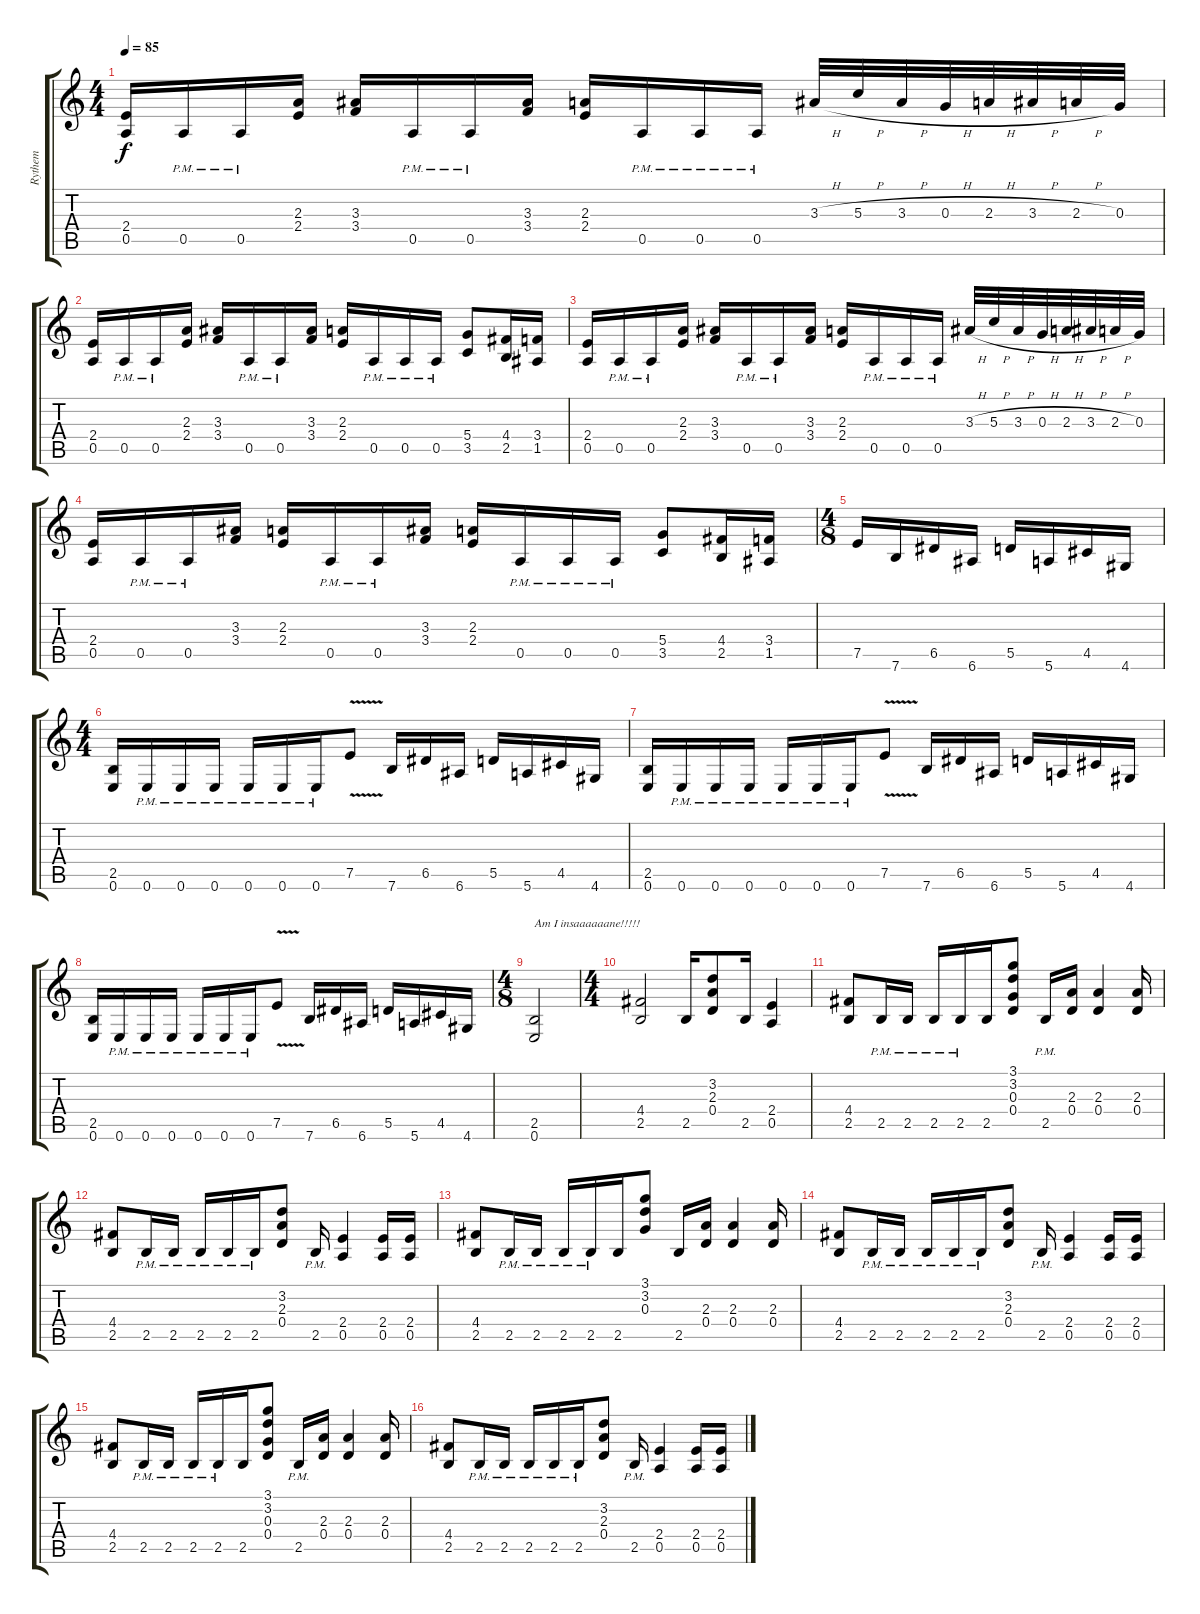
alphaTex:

\track ("Rythem" "Rythem") {instrument distortionguitar}
\staff {score tabs}
\tuning (E4 B3 G3 D3 A2 E2) {hide}
\ts (4 4)
\tempo 85
\clef g2
\ks c
(2.4 0.5).16{dy f} 0.5{pm}.16 0.5{pm}.16 (2.3 2.4).16 (3.3 3.4).16 0.5{pm}.16 0.5{pm}.16 (3.3 3.4).16 (2.3 2.4).16 0.5{pm}.16 0.5{pm}.16 0.5{pm}.16 3.3{h}.32 5.3{h}.32 3.3{h}.32 0.3{h}.32 2.3{h}.32 3.3{h}.32 2.3{h}.32 0.3.32 |
(2.4 0.5).16 0.5{pm}.16 0.5{pm}.16 (2.3 2.4).16 (3.3 3.4).16 0.5{pm}.16 0.5{pm}.16 (3.3 3.4).16 (2.3 2.4).16 0.5{pm}.16 0.5{pm}.16 0.5{pm}.16 (5.4 3.5).8 (4.4 2.5).16 (3.4 1.5).16 |
(2.4 0.5).16 0.5{pm}.16 0.5{pm}.16 (2.3 2.4).16 (3.3 3.4).16 0.5{pm}.16 0.5{pm}.16 (3.3 3.4).16 (2.3 2.4).16 0.5{pm}.16 0.5{pm}.16 0.5{pm}.16 3.3{h}.32 5.3{h}.32 3.3{h}.32 0.3{h}.32 2.3{h}.32 3.3{h}.32 2.3{h}.32 0.3.32 |
(2.4 0.5).16 0.5{pm}.16 0.5{pm}.16 (3.3 3.4).16 (2.3 2.4).16 0.5{pm}.16 0.5{pm}.16 (3.3 3.4).16 (2.3 2.4).16 0.5{pm}.16 0.5{pm}.16 0.5{pm}.16 (5.4 3.5).8 (4.4 2.5).16 (3.4 1.5).16 |
\ts (4 8)
7.5.16 7.6.16 6.5.16 6.6.16 5.5.16 5.6.16 4.5.16 4.6.16 |
\ts (4 4)
(2.5 0.6).16 0.6{pm}.16 0.6{pm}.16 0.6{pm}.16 0.6{pm}.16 0.6{pm}.16 0.6{pm}.16 7.5{v}.8 7.6.16 6.5.16 6.6.16 5.5.16 5.6.16 4.5.16 4.6.16 |
(2.5 0.6).16 0.6{pm}.16 0.6{pm}.16 0.6{pm}.16 0.6{pm}.16 0.6{pm}.16 0.6{pm}.16 7.5{v}.8 7.6.16 6.5.16 6.6.16 5.5.16 5.6.16 4.5.16 4.6.16 |
(2.5 0.6).16 0.6{pm}.16 0.6{pm}.16 0.6{pm}.16 0.6{pm}.16 0.6{pm}.16 0.6{pm}.16 7.5{v}.8 7.6.16 6.5.16 6.6.16 5.5.16 5.6.16 4.5.16 4.6.16 |
\ts (4 8)
(2.5 0.6).2{txt "Am I insaaaaaane!!!!!"} |
\ts (4 4)
(4.4 2.5).2 2.5.16 (3.2 2.3 0.4).8 2.5.16 (2.4 0.5).4 |
(4.4 2.5).8 2.5{pm}.16 2.5{pm}.16 2.5{pm}.16 2.5{pm}.16 2.5.16 (3.1 3.2 0.3 0.4).8 2.5{pm}.16 (2.3 0.4).16 (2.3 0.4).4 (2.3 0.4).16 |
(4.4 2.5).8 2.5{pm}.16 2.5{pm}.16 2.5{pm}.16 2.5{pm}.16 2.5{pm}.16 (3.2 2.3 0.4).8 2.5{pm}.16 (2.4 0.5).4 (2.4 0.5).16 (2.4 0.5).16 |
(4.4 2.5).8 2.5{pm}.16 2.5{pm}.16 2.5{pm}.16 2.5{pm}.16 2.5.16 (3.1 3.2 0.3).8 2.5.16 (2.3 0.4).16 (2.3 0.4).4 (2.3 0.4).16 |
(4.4 2.5).8 2.5{pm}.16 2.5{pm}.16 2.5{pm}.16 2.5{pm}.16 2.5{pm}.16 (3.2 2.3 0.4).8 2.5{pm}.16 (2.4 0.5).4 (2.4 0.5).16 (2.4 0.5).16 |
(4.4 2.5).8 2.5{pm}.16 2.5{pm}.16 2.5{pm}.16 2.5{pm}.16 2.5.16 (3.1 3.2 0.3 0.4).8 2.5{pm}.16 (2.3 0.4).16 (2.3 0.4).4 (2.3 0.4).16 |
(4.4 2.5).8 2.5{pm}.16 2.5{pm}.16 2.5{pm}.16 2.5{pm}.16 2.5{pm}.16 (3.2 2.3 0.4).8 2.5{pm}.16 (2.4 0.5).4 (2.4 0.5).16 (2.4 0.5).16
